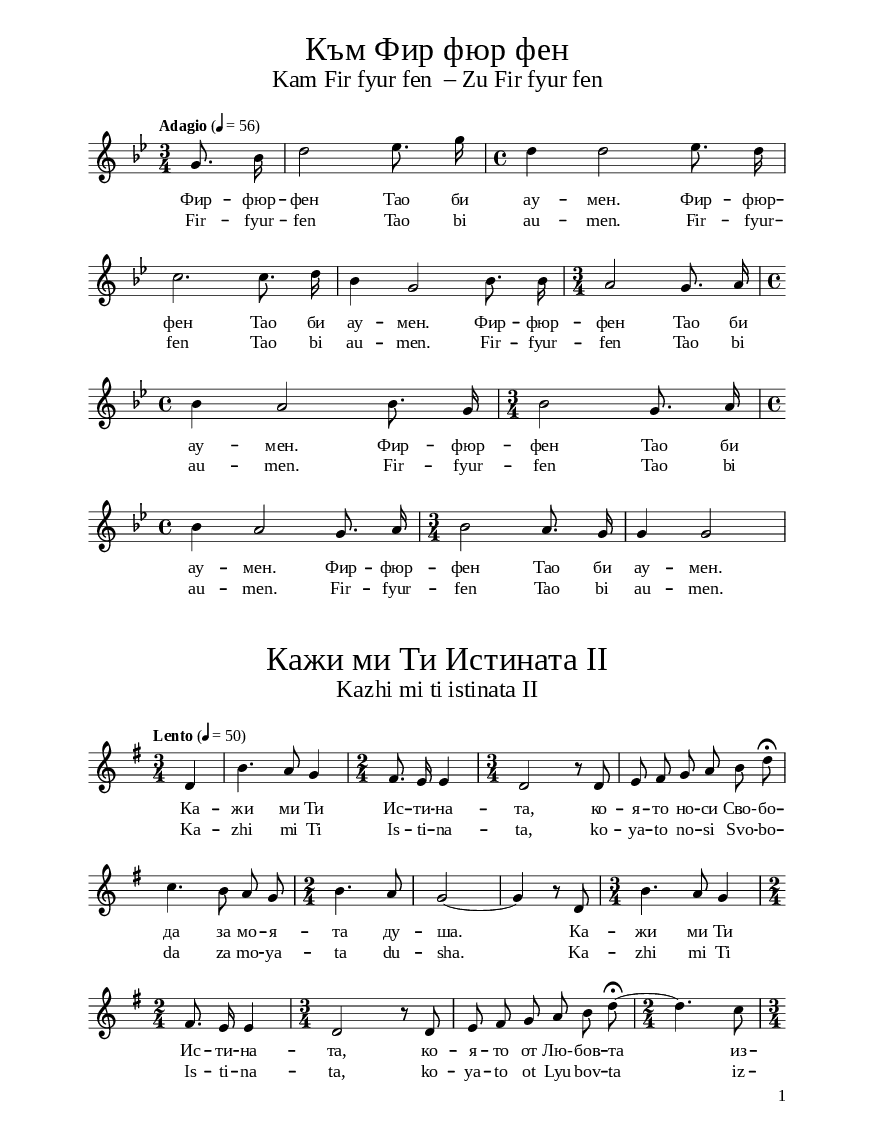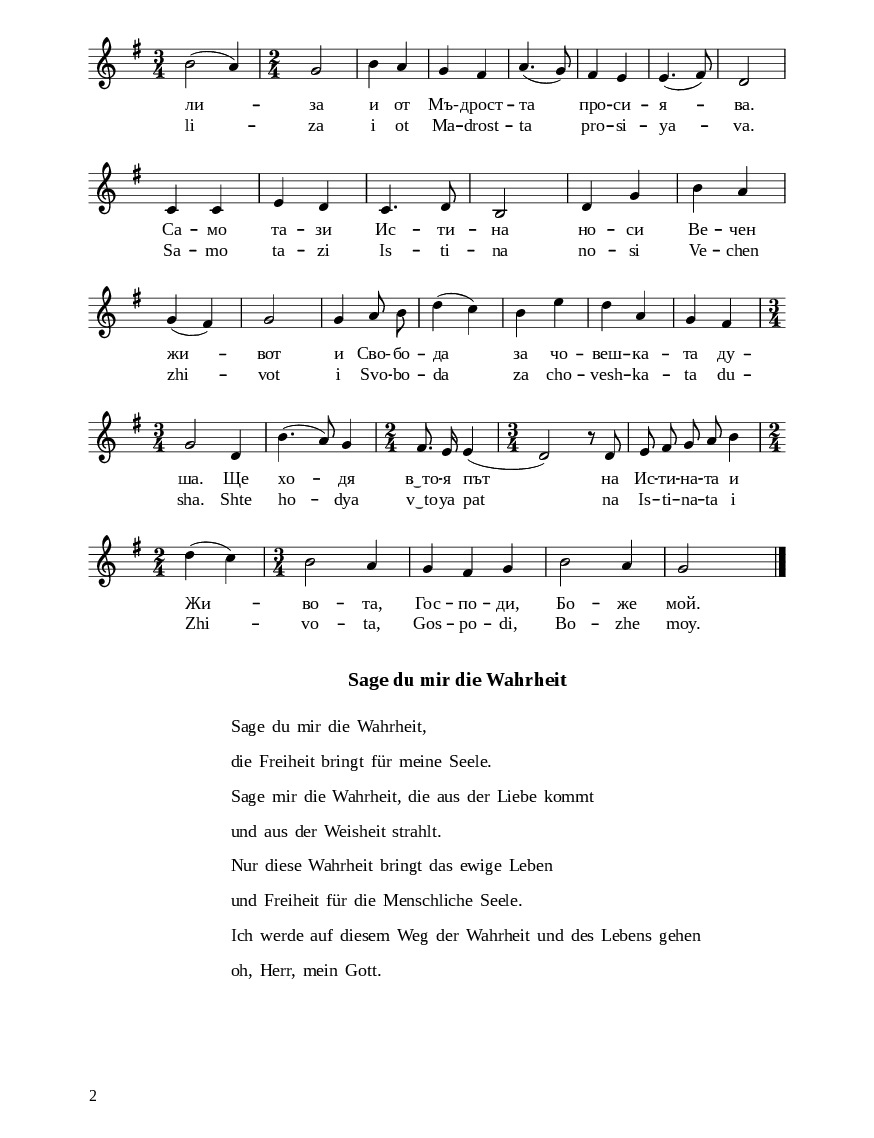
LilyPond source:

\version "2.24.0"

% include paper part and global functions
\include "include/globals.ily"

\bookpart {
  \label #'ref167
  \tocItem \markup "Към Фир фюр фен – Kam Fir fyur fen  – Zu Fir fyur fen"
  \include "include/bookpart-paper.ily"
  \score {
    \include "include/score-layout.ily"

    \new Voice \relative  c' {
      \clef treble
      \key g \minor
      \time 3/4
      \tempoFunc "Adagio" 4 "56"
      \autoBeamOff

      \partial 4 g'8. bes16 | d2 es8. g16 | \time 4/4 d4 d2 es8. d16 | \break

      c2. c8. d16 | bes4 g2 bes8. bes16 | \time 3/4 a2 g8. a16| \time 4/4 \break

      bes4 a2 bes8. g16 | \time 3/4 bes2 g8. a16 | \time 4/4 \break

      bes4 a2 g8. a16| \time 3/4 bes2 a8. g16 | g4 g2| \break
    }

    \addlyrics {
      Фир -- фюр --
      фен Тао би ау -- мен. Фир -- фюр --
      фен Тао би ау -- мен. Фир -- фюр --
      фен Тао би ау -- мен. Фир -- фюр --
      фен Тао би ау -- мен. Фир -- фюр --
      фен Тао би ау -- мен.}
      \addlyrics {
        Fir -- fyur --
        fen Tao bi au -- men. Fir -- fyur --
        fen Tao bi au -- men. Fir -- fyur --
        fen Tao bi au -- men. Fir -- fyur --
        fen Tao bi au -- men. Fir -- fyur --
        fen Tao bi au -- men.}

        \header {
          title = \titleFunc "Към Фир фюр фен" "Kam Fir fyur fen  – Zu Fir fyur fen"
        }

        \midi{}

      } % score



     \include "include/bookpart-paper.ily"
      \label #'ref168
  \tocItem \markup "Кажи ми Ти Истината II – Kazhi mi ti istinata II"
  \score {
    \include "include/score-layout.ily"

    \new Voice \absolute {
      \clef treble
      \key g \major
      \time 3/4
      \tempoFunc "Lento" 4 "50"
      \autoBeamOff

      \partial 4
      d'4 | % 2
      b'4.  a'8  g'4 | % 3
      \time 2/4  | % 3
      fis'8.  e'16  e'4 | % 4
      \time 3/4  | % 4
      d'2 r8  d'8 | % 5
      e'8  fis'8  g'8  a'8
      b'8  d''8 ^\fermata \break | % 6
      c''4.  b'8  a'8  g'8 | % 7
      \time 2/4  | % 7
      b'4.  a'8 | % 8
      g'2 ~ | % 9
      g'4 r8  d'8 |
      \time 3/4  |
      b'4.  a'8  g'4 \break | % 11
      \time 2/4  | % 11
      fis'8.  e'16  e'4  | % 12
      \time 3/4  | % 12
      d'2 r8  d'8 | % 13
      e'8  fis'8  g'8  a'8
      b'8  d''8 ~ ^\fermata  \time 2/4 | % 14
     d''4.  c''8 \break | \time 3/4 b'2  (a'4)  | % 16
      
      \time 2/4 g'2   % 17
      b'4  a'4 | % 18
      g'4  fis'4 | % 19
      a'4. (  g'8 ) |
      fis'4  e'4 | % 21
      e'4. (  fis'8 ) | % 22
      d'2 \break | % 23
      c'4  c'4 | % 24
      e'4  d'4 | % 25
      c'4.  d'8 | % 26
      b2 | % 27
      d'4  g'4 | % 28
      b'4  a'4 \break | % 29
      g'4 (  fis'4 ) |
      g'2 | % 31
      g'4  a'8  b'8 | % 32
      d''4 (  c''4 ) | % 33
      b'4  e''4 | % 34
      d''4  a'4 | % 35
      g'4  fis'4 \break | % 36
      \time 3/4  | % 36
      g'2  d'4 | % 37
      b'4. (  a'8 )  g'4 | % 38
      \time 2/4  | % 38
      fis'8.  e'16  e'4 ( | % 39
      \time 3/4  | % 39
      d'2 ) r8  d'8 |
      e'8  fis'8  g'8  a'8
      b'4 \break | % 41
      \time 2/4  | % 41
      d''4 (  c''4 ) | % 42
      \time 3/4  | % 42
      b'2  a'4 | % 43
      g'4  fis'4  g'4 | % 44
      b'2  a'4 | % 45
      g'2 s4 \bar "|."



    }

    \addlyrics {
      Ка -- жи ми Ти Ис -- ти -- на -- та,
      ко -- я -- то но -- си "Сво-" -- бо --
      да за мо -- я -- та ду -- ша.
      Ка -- жи ми Ти Ис -- ти -- на -- та,
      ко -- я -- то от "Лю-" -- бов -- та
      из -- ли --  за и от "Мъ-" --
      дрост -- та  про -- си -- я --
      ва. Са -- мо та -- зи Ис -- ти -- на
      но -- си Ве -- чен жи -- вот и
      "Сво-" -- бо -- да  за чо -- веш --
      ка -- та ду -- ша. Ще хо -- дя
      в‿то -- я път  на Ис -- ти --
      на -- та и Жи -- во -- та, Гос --
      по -- ди, Бо -- же мой. Ка -- жи ми
      Ти Ис -- ти -- на -- та, ко -- я --
      то но -- си Сво -- бо -- да за мо
      -- я -- та ду -- ша.}
      \addlyrics {
        Ka -- zhi mi Ti Is -- ti -- na -- ta,
        ko -- ya -- to no -- si Svo -- bo --
        da za mo -- ya -- ta du -- sha.
        Ka -- zhi mi Ti Is -- ti -- na -- ta,
        ko -- ya -- to ot Lyu -- bov -- ta
        iz -- li --  za i ot Ma --
        drost -- ta  pro -- si -- ya --
        va. Sa -- mo ta -- zi Is -- ti -- na
        no -- si Ve -- chen zhi -- vot i
        Svo -- bo -- da  za cho -- vesh --
        ka -- ta du -- sha. Shte ho -- dya
        v‿to -- ya pat  na Is -- ti --
        na -- ta i Zhi -- vo -- ta, Gos --
        po -- di, Bo -- zhe moy. Ka -- zhi mi
        Ti Is -- ti -- na -- ta, ko -- ya --
        to no -- si Svo -- bo -- da za mo
        -- ya -- ta du -- sha.}

        \header {
          title = \titleFunc "Кажи ми Ти Истината II" "Kazhi mi ti istinata II"
        }

        \midi{}

      } % score



      % include foreign translation(s) of the song
      \version "2.18.2"

%\markup {  \vspace #1.9 }

\markup {  \hspace #25   \huge\bold "Sage du mir die Wahrheit"  }

\markup {
  \hspace #1
  \fontsize #+1 {

    \halign #-1.5 {


      \column {
        \line { " " }


        \line { " "Sage du mir die Wahrheit,}

        \line { " "die Freiheit bringt für meine Seele. }

        \line { " " Sage mir die Wahrheit, die aus der Liebe kommt}

        \line { " "        und aus der Weisheit strahlt.}

        \line { " "  Nur diese Wahrheit bringt  das ewige Leben }
        \line { " "  und Freiheit für die Menschliche Seele.  }
        \line { " " Ich werde auf diesem Weg der Wahrheit und des Lebens gehen}
        \line { " " oh, Herr, mein Gott. }
        \line { " "  }






      }

    }
  }
}
%}


    } % bookpart


